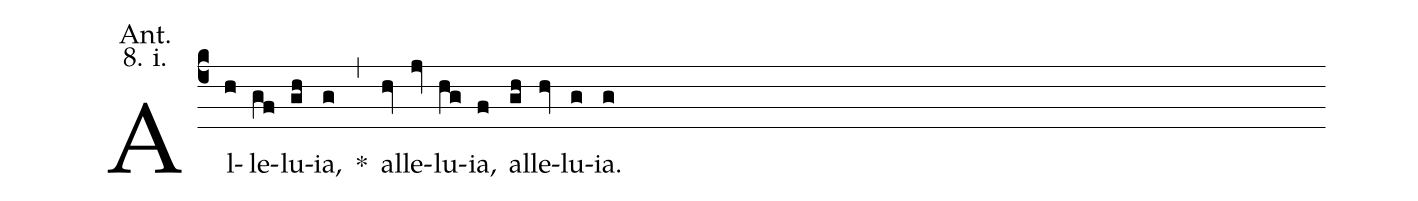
annotation: Ant.;
annotation: 8. i.;
%%
(c4) Al(h)le(gf)lu(gh)ia,(g) <sp>*</sp>(,) al(hv)le(jv)lu(hg)ia,(f) al(gh)le(hv)lu(g)ia.(g)
